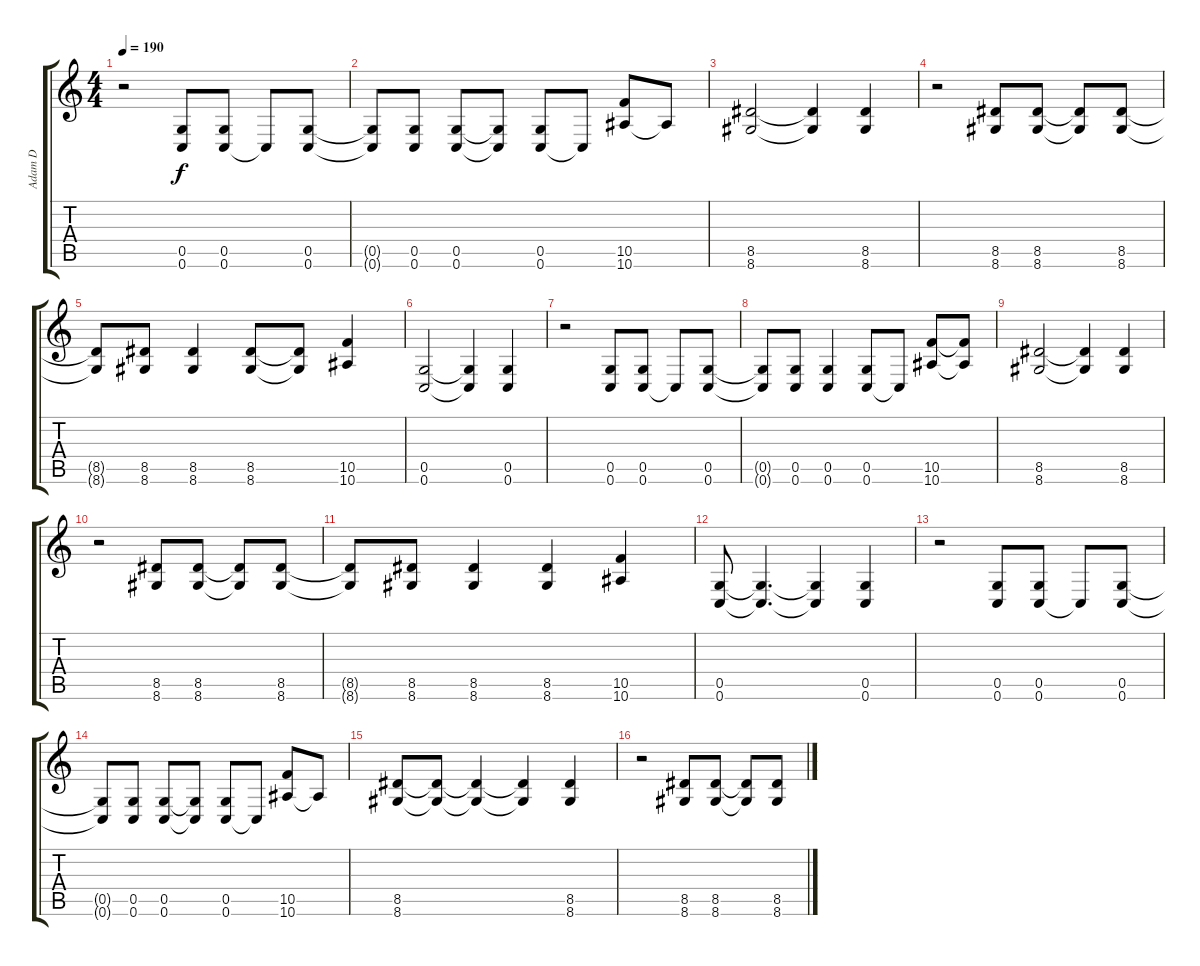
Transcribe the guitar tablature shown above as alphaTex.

\track ("Adam D" "Adam D") {instrument distortionguitar}
\staff {score tabs}
\tuning (D4 A3 F3 C3 G2 C2) {hide}
\ts (4 4)
\tempo 190
\clef g2
\ks c
r.2{dy f} (0.5 0.6).8 (0.5 0.6).8 0.6{t}.8 (0.5 0.6).8 |
(0.5{t} 0.6{t}).8 (0.5 0.6).8 (0.5 0.6).8 (0.5{t} 0.6{t}).8 (0.5 0.6).8 0.6{t}.8 (10.5 10.6).8 10.6{t}.8 |
(8.5 8.6).2 (8.5{t} 8.6{t}).4 (8.5 8.6).4 |
r.2 (8.5 8.6).8 (8.5 8.6).8 (8.5{t} 8.6{t}).8 (8.5 8.6).8 |
(8.5{t} 8.6{t}).8 (8.5 8.6).8 (8.5 8.6).4 (8.5 8.6).8 (8.5{t} 8.6{t}).8 (10.5 10.6).4 |
(0.5 0.6).2 (0.5{t} 0.6{t}).4 (0.5 0.6).4 |
r.2 (0.5 0.6).8 (0.5 0.6).8 0.6{t}.8 (0.5 0.6).8 |
(0.5{t} 0.6{t}).8 (0.5 0.6).8 (0.5 0.6).4 (0.5 0.6).8 0.6{t}.8 (10.5 10.6).8 (10.5{t} 10.6{t}).8 |
(8.5 8.6).2 (8.5{t} 8.6{t}).4 (8.5 8.6).4 |
r.2 (8.5 8.6).8 (8.5 8.6).8 (8.5{t} 8.6{t}).8 (8.5 8.6).8 |
(8.5{t} 8.6{t}).8 (8.5 8.6).8 (8.5 8.6).4 (8.5 8.6).4 (10.5 10.6).4 |
(0.5 0.6).8 (0.5{t} 0.6{t}).4{d} (0.5{t} 0.6{t}).4 (0.5 0.6).4 |
r.2 (0.5 0.6).8 (0.5 0.6).8 0.6{t}.8 (0.5 0.6).8 |
(0.5{t} 0.6{t}).8 (0.5 0.6).8 (0.5 0.6).8 (0.5{t} 0.6{t}).8 (0.5 0.6).8 0.6{t}.8 (10.5 10.6).8 10.6{t}.8 |
(8.5 8.6).8 (8.5{t} 8.6{t}).8 (8.5{t} 8.6{t}).4 (8.5{t} 8.6{t}).4 (8.5 8.6).4 |
r.2 (8.5 8.6).8 (8.5 8.6).8 (8.5{t} 8.6{t}).8 (8.5 8.6).8
